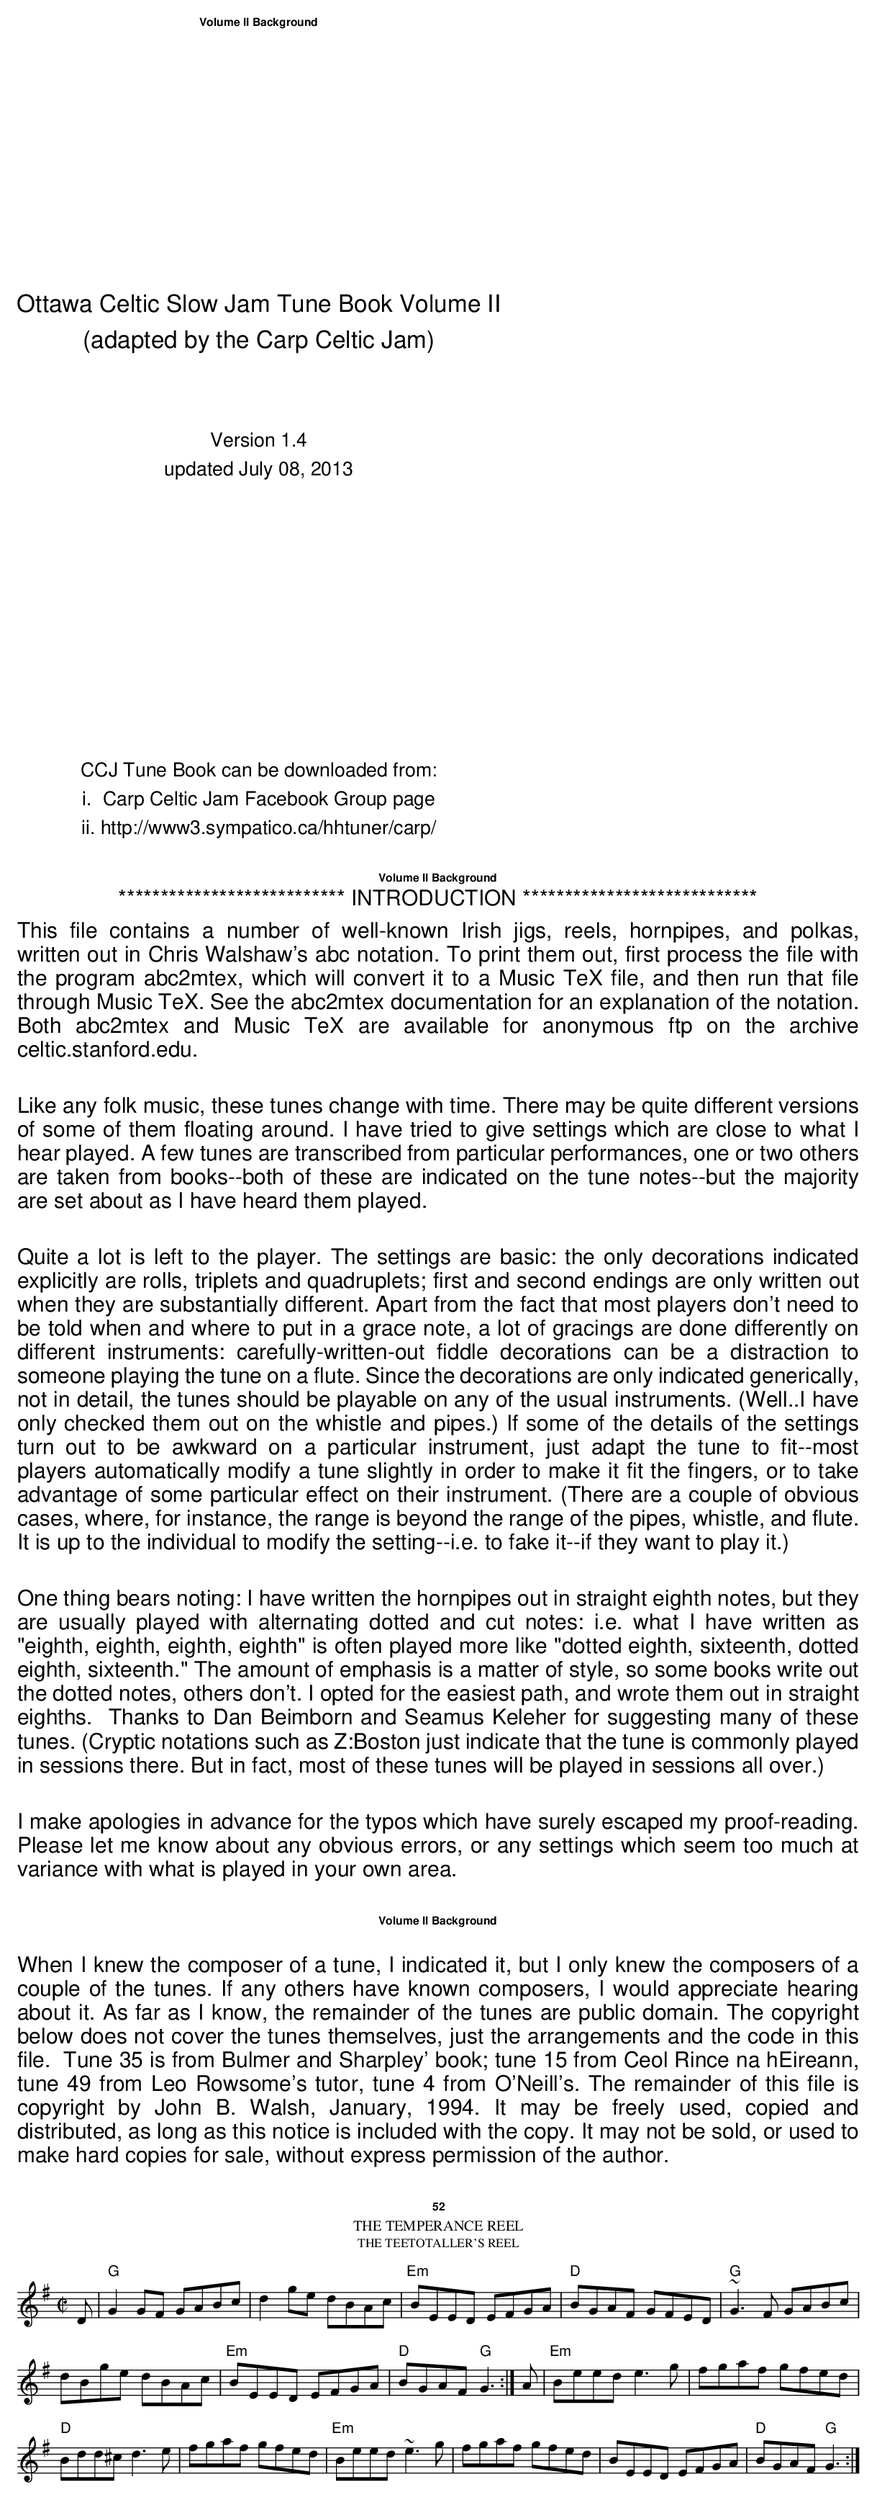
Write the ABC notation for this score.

X:1
T:Temperance Reel, The
T:Teetotaller's Reel, The
M:C|
E:7
K:G
D|"G"G2GF GABc|d2ge dBAc|"Em"BEED EFGA|\
"D"BGAF GFED|"G"~G3F GABc|
dBge dBAc|"Em"BEED EFGA|"D"BGAF "G"G3:|\
A|"Em"Beed e3g|fgaf gfed|
"D"Bdd^c d3 e|fgaf gfed|"Em"Beed ~e3 g|\
fgaf gfed|BEED EFGA|"D"BGAF "G" G3:|
